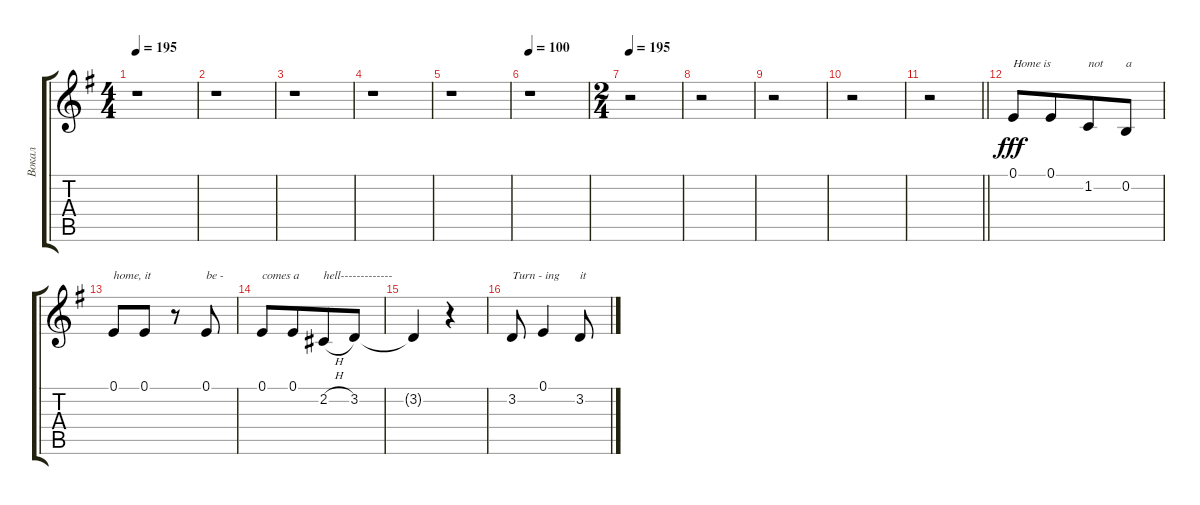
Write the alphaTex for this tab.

\track ("Вокал" "Вокал") {instrument accordion}
\staff {score tabs}
\tuning (E4 B3 G3 D3 A2 E2) {hide}
\ts (4 4)
\tempo 195
\clef g2
\ks eminor
r.1{dy fff} |
r.1 |
r.1 |
r.1 |
r.1 |
\tempo 100
r.1 |
\ts (2 4)
\tempo 195
r.2 |
r.2 |
r.2 |
r.2 |
\barLineRight lightlight
r.2 |
\section ("" "")
0.1.8{txt "Home is"} 0.1.8{beam merge} 1.2.8{txt "not"} 0.2.8{txt "a"} |
0.1.8{txt "home, it"} 0.1.8 r.8 0.1.8{txt "be -"} |
0.1.8{txt "comes a"} 0.1.8{beam merge} 2.2{h}.8{txt "hell-------------"} 3.2.8 |
3.2{t}.4 r.4 |
3.2.8{txt "Turn - ing"} 0.1.4 3.2.8{txt "it"}
